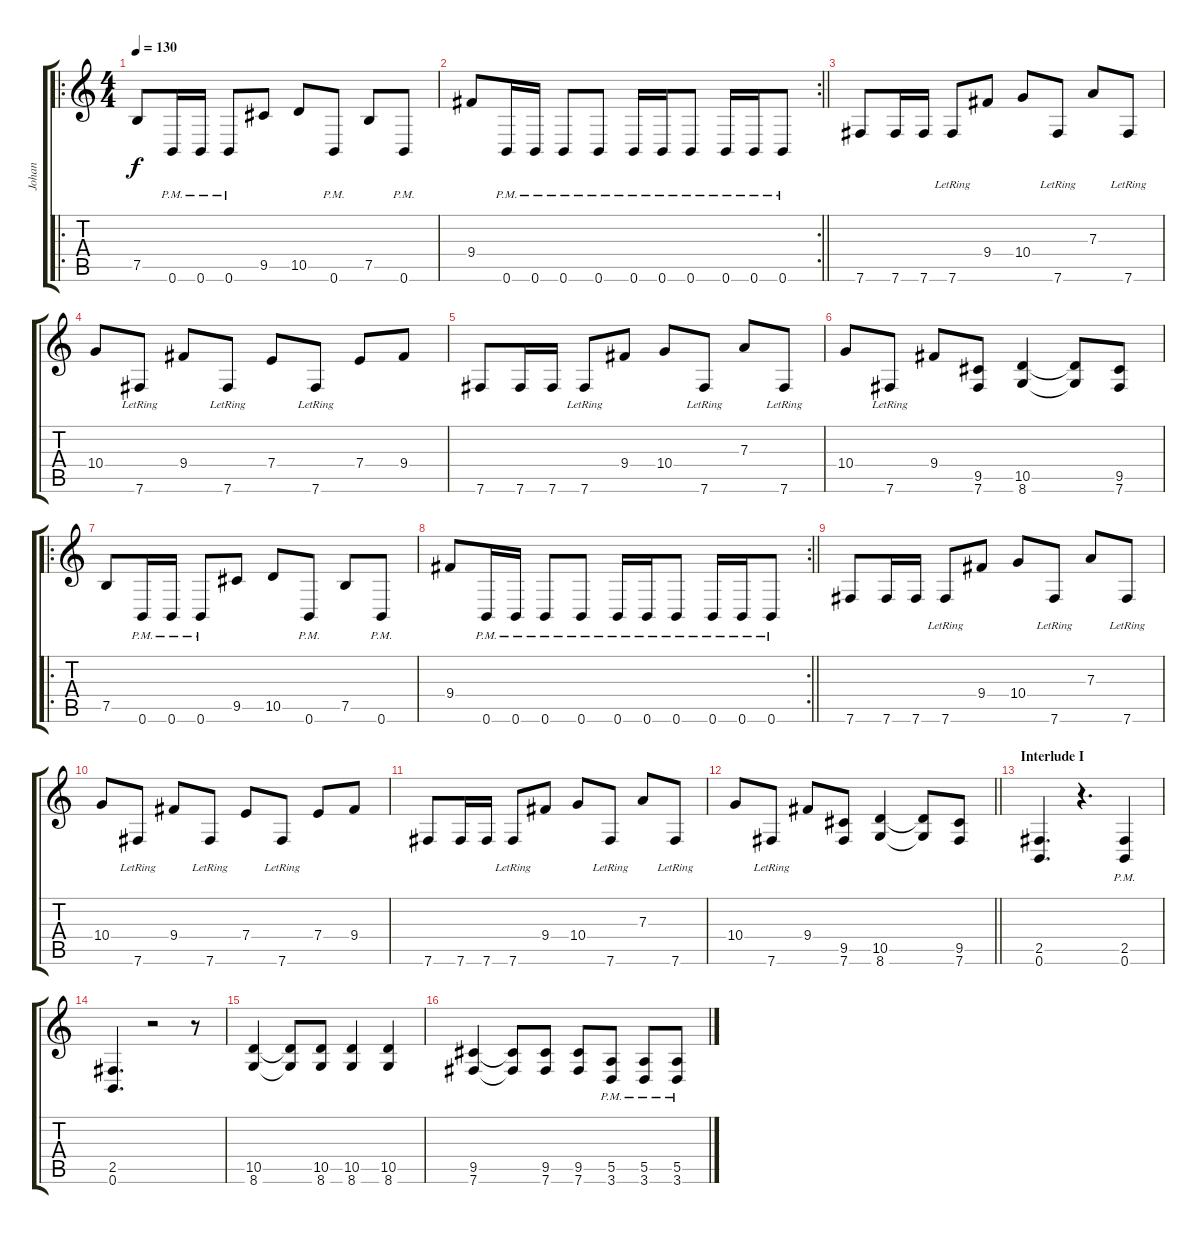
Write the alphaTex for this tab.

\track ("Johan" "Johan") {instrument distortionguitar}
\staff {score tabs}
\tuning (B3 Gb3 D3 A2 E2 B1) {hide}
\ro
\ts (4 4)
\tempo 130
\clef g2
\ks c
7.5.8{dy f} 0.6{pm}.16 0.6{pm}.16 0.6{pm}.8 9.5.8 10.5.8 0.6{pm}.8 7.5.8 0.6{pm}.8 |
\rc 2
\barLineRight lightlight
9.4.8 0.6{pm}.16 0.6{pm}.16 0.6{pm}.8 0.6{pm}.8 0.6{pm}.16 0.6{pm}.16 0.6{pm}.8 0.6{pm}.16 0.6{pm}.16 0.6{pm}.8 |
7.6.8 7.6.16 7.6.16 7.6{lr}.8 9.4.8 10.4.8 7.6{lr}.8 7.3.8 7.6{lr}.8 |
10.4.8 7.6{lr}.8 9.4.8 7.6{lr}.8 7.4.8 7.6{lr}.8 7.4.8 9.4.8 |
7.6.8 7.6.16 7.6.16 7.6{lr}.8 9.4.8 10.4.8 7.6{lr}.8 7.3.8 7.6{lr}.8 |
10.4.8 7.6{lr}.8 9.4.8 (9.5 7.6).8 (10.5 8.6).4 (10.5{t} 8.6{t}).8 (9.5 7.6).8 |
\ro
7.5.8 0.6{pm}.16 0.6{pm}.16 0.6{pm}.8 9.5.8 10.5.8 0.6{pm}.8 7.5.8 0.6{pm}.8 |
\rc 2
\barLineRight lightlight
9.4.8 0.6{pm}.16 0.6{pm}.16 0.6{pm}.8 0.6{pm}.8 0.6{pm}.16 0.6{pm}.16 0.6{pm}.8 0.6{pm}.16 0.6{pm}.16 0.6{pm}.8 |
7.6.8 7.6.16 7.6.16 7.6{lr}.8 9.4.8 10.4.8 7.6{lr}.8 7.3.8 7.6{lr}.8 |
10.4.8 7.6{lr}.8 9.4.8 7.6{lr}.8 7.4.8 7.6{lr}.8 7.4.8 9.4.8 |
7.6.8 7.6.16 7.6.16 7.6{lr}.8 9.4.8 10.4.8 7.6{lr}.8 7.3.8 7.6{lr}.8 |
\barLineRight lightlight
10.4.8 7.6{lr}.8 9.4.8 (9.5 7.6).8 (10.5 8.6).4 (10.5{t} 8.6{t}).8 (9.5 7.6).8 |
\section ("" "Interlude I")
(2.5 0.6).4{d} r.4{d} (2.5{pm} 0.6{pm}).4 |
(2.5 0.6).4{d} r.2 r.8 |
(10.5 8.6).4 (10.5{t} 8.6{t}).8 (10.5 8.6).8 (10.5 8.6).4 (10.5 8.6).4 |
(9.5 7.6).4 (9.5{t} 7.6{t}).8 (9.5 7.6).8 (9.5 7.6).8 (5.5{pm} 3.6{pm}).8 (5.5{pm} 3.6{pm}).8 (5.5{pm} 3.6{pm}).8
